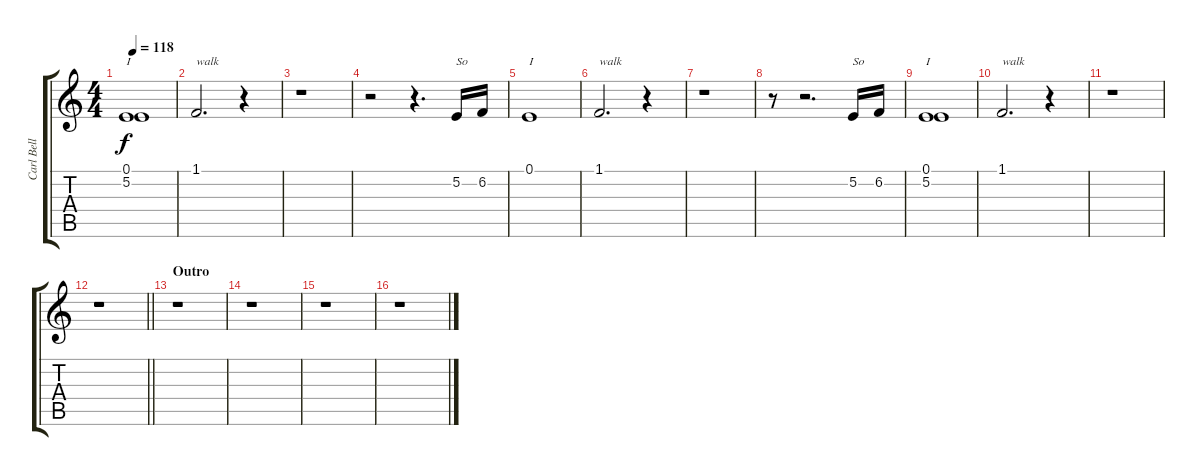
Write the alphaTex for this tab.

\track ("Carl Bell (Backing Vocals)" "Carl Bell ") {instrument harmonica}
\staff {score tabs}
\tuning (E4 B3 G3 D3 A2 E2) {hide}
\ts (4 4)
\tempo 118
\clef g2
\ks c
(0.1 5.2).1{txt "I" dy f} |
1.1.2{d txt "walk"} r.4 |
r.1 |
r.2 r.4{d} 5.2.16{txt "So"} 6.2.16 |
0.1.1{txt "I"} |
1.1.2{d txt "walk"} r.4 |
r.1 |
r.8 r.2{d} 5.2.16{txt "So"} 6.2.16 |
(0.1 5.2).1{txt "I"} |
1.1.2{d txt "walk"} r.4 |
r.1 |
\barLineRight lightlight
r.1 |
\section ("" "Outro")
r.1 |
r.1 |
r.1 |
r.1
